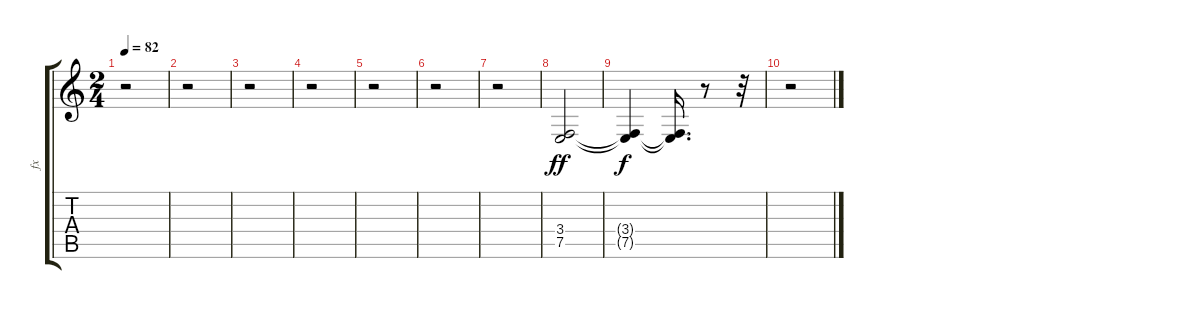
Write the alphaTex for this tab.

\track ("fx" "fx") {instrument seashore}
\staff {score tabs}
\tuning (E4 B3 G3 D3 A2 E2) {hide}
\ts (2 4)
\tempo 82
\clef g2
\ks c
r.2{dy f} |
r.2 |
r.2 |
r.2 |
r.2 |
r.2 |
r.2 |
(3.4 7.5).2{dy ff} |
(3.4{t} 7.5{t}).4{dy f} (3.4{t} 7.5{t}).16{d} r.8 r.32 |
r.2
